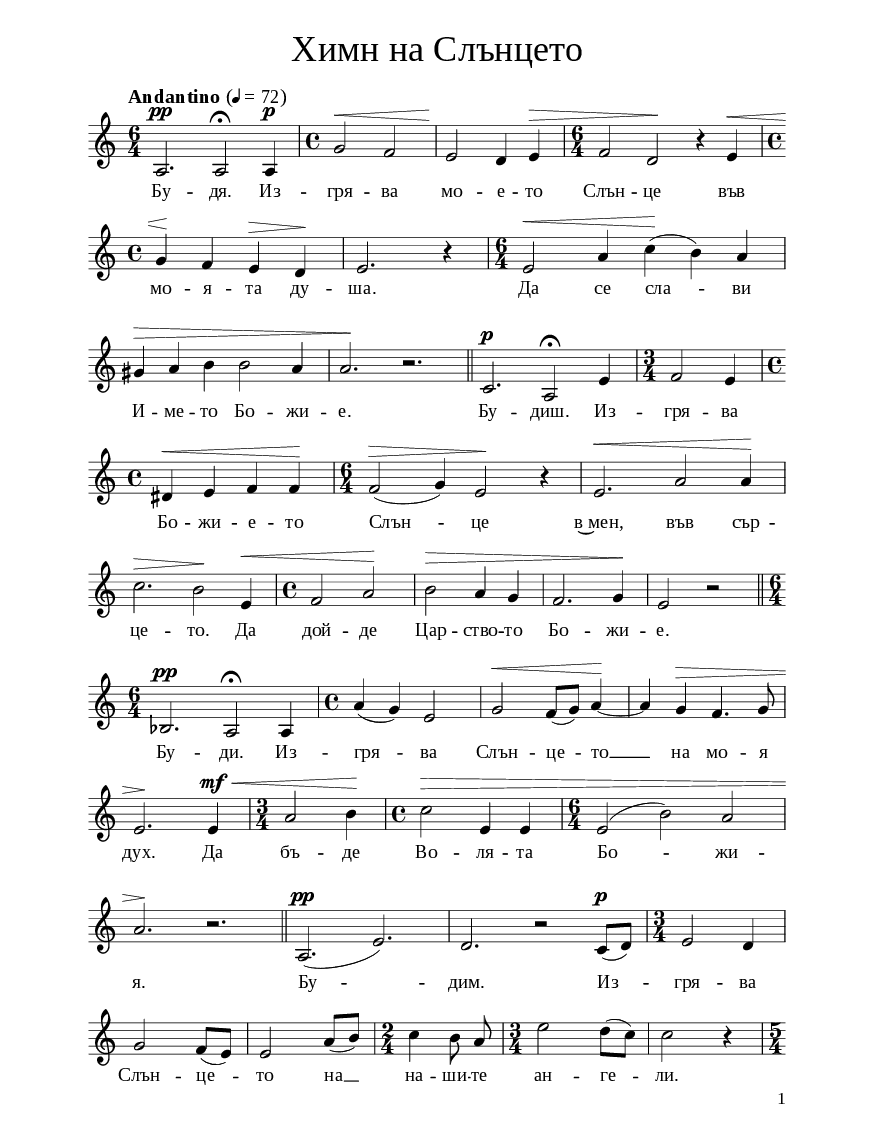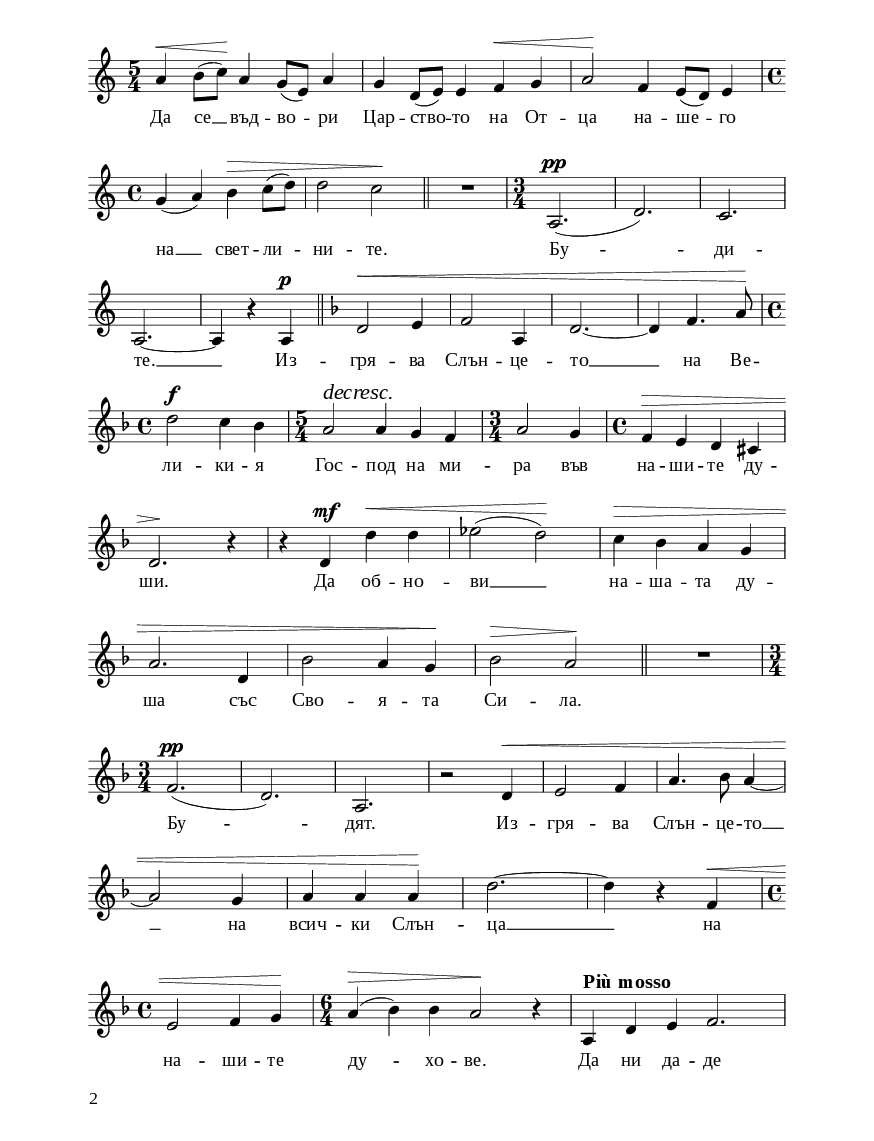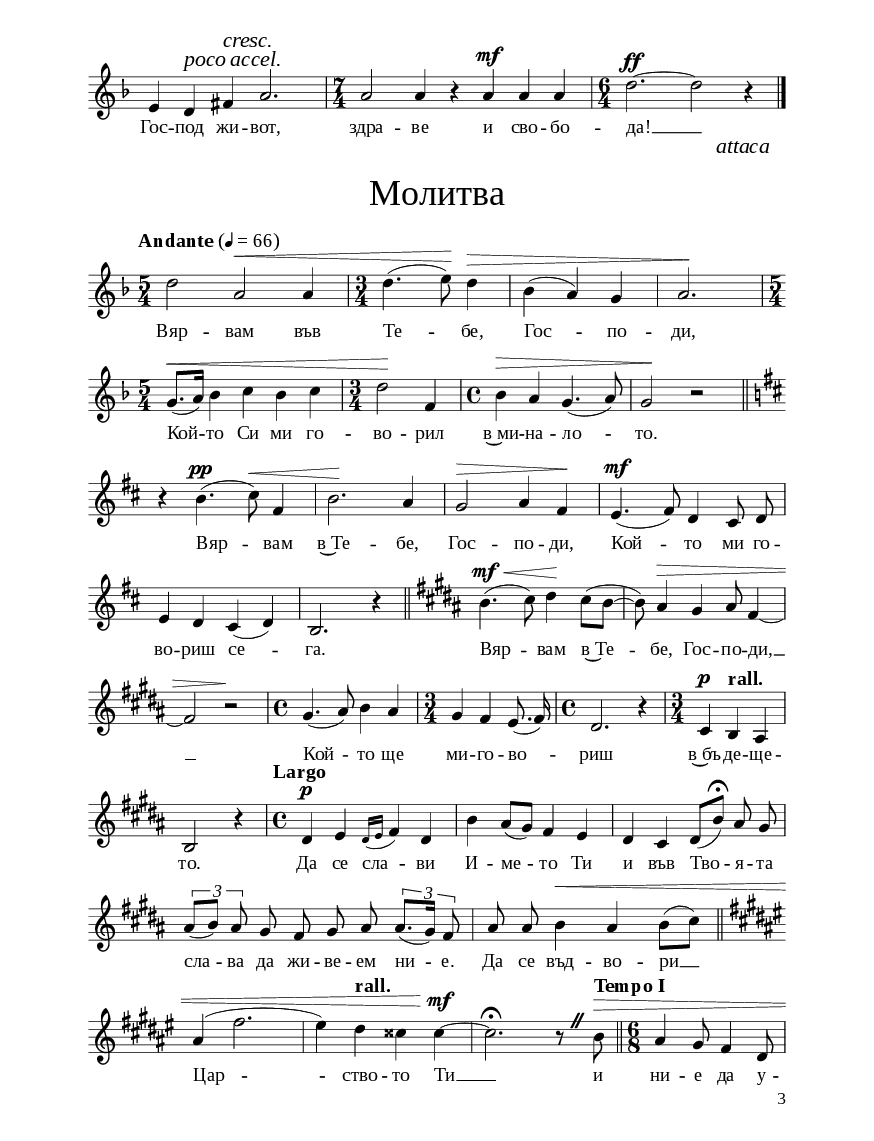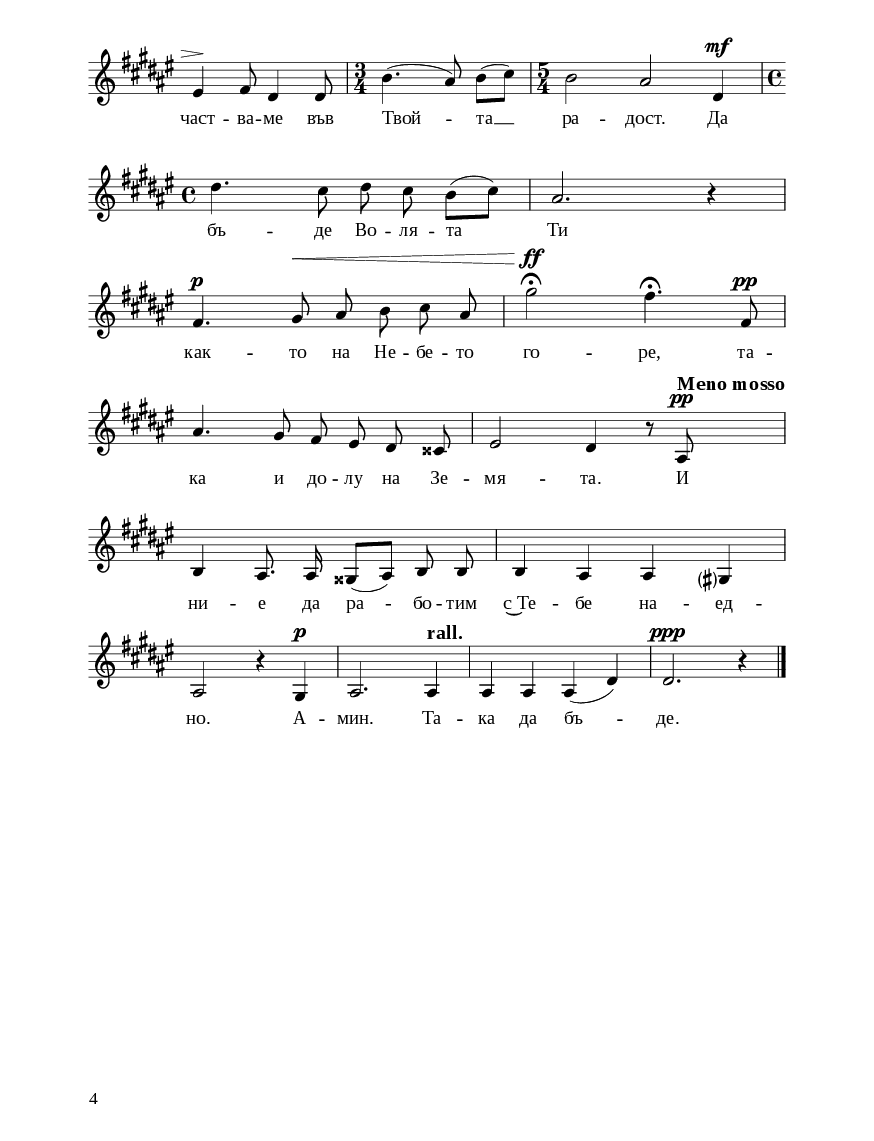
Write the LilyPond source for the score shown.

\version "2.24.3"

% include paper part and global functions
\include "include/globals.ily"

\bookpart {
  \label #'ref202
  \tocItem \markup "Химн на Слънцето"
  \include "include/bookpart-paper.ily"
  \score {
    \layout {
      indent = 0.0\cm % remove first line indentation
      ragged-last = ##f % do spread last line to fill the whole space
      \override Staff.BarLine.thick-thickness = #4 %make the end and repeat bars thiner
      \override Score.VoltaBracket.font-size = #-1.7 % make the repeat number fontsize smaller


      \context {
        \Score
        \omit BarNumber %remove bar numbers
        
        
        \override MetronomeMark.font-size = #1.5 % increase the tempo fontsize
        \override TupletNumber.font-size = #0.4 % increase the triol number

      } % context

      \context {
        % change staff size
        \Staff
        
        
        \override StaffSymbol.thickness = #0.5
        \override BarLine.hair-thickness = #1
        %\override StaffSymbol.ledger-line-thickness = #'(0 . 0)
      }

      \context {
        % adjust space between staff and lyrics and between the two lyric lines
        \Lyrics
        \override VerticalAxisGroup.nonstaff-relatedstaff-spacing = #'((padding . 1))
        \override VerticalAxisGroup.nonstaff-nonstaff-spacing = #'((minimum-distance . 2))
        includeGraceNotes = ##t
      }
    } % layout

    \new Voice \relative c' {
      \clef treble
      \key a \minor
      \time 6/4
      \tempoFunc "Andantino" 4 "72"
      \autoBeamOff
      a2.^\pp  a2 ^\fermata  a4^\p | % 2
      \time 4/4  | % 2
      g'2^\<  f2 | % 3
      e2 \!  d4  e4^\> | % 4
      \time 6/4  | % 4
      f2  d2 \! r4
      \override Hairpin.to-barline = ##f
      \override Hairpin.after-line-breaking = ##t
      e4^\< \break | % 5

      \time 4/4  | % 5
      g4 \! f4  e4^\>  d4  \! | % 6
      e2. r4 | % 7
      \time 6/4  | % 7
      e2^\<  a4  c4 ( \!  b4 )
      a4 \break | % 8
      gis4^\>  a4  b4  b2  a4
      | % 9
      a2. \! r2. \bar "||"
      c,2.^\p  a2 ^\fermata  e'4 | % 11
      \time 3/4  | % 11
      f2  e4 \break | % 12
      \time 4/4  | % 12
      dis4^\<  e4  f4  f4 \! | % 13
      \time 6/4  | % 13
      f2 (^\>  g4 )  e2 \! r4 | % 14
      e2.^\<  a2  a4 \! \break | % 15
      c2.^\>  b2 \! e,4^\< | % 16
      \time 4/4  | % 16
      f2  a2  \! | % 17
      b2^\>  a4  g4 | % 18
      f2.  g4  \! | % 19
      e2 r2 \bar "||"
      \break |
      \time 6/4  |
      bes2.^\pp  a2 ^\fermata  a4 | % 21
      \time 4/4  | % 21
      a'4 (  g4 )  e2 | % 22
      g2^\<  f8 ( [  g8 ) ]  a4 ~ \! | % 23
      a4  g4^\>  f4.  g8 \break | % 24
      e2.  \! e4 \mf ^\< | % 25
      \time 3/4  | % 25
      a2  b4 \! | % 26
      \time 4/4  | % 26
      c2^\>  e,4  e4 | % 27
      \time 6/4  | % 27
      e2 (  b'2 )  a2 \break | % 28
      a2. \! r2. \bar "||"
      a,2. (^\pp  e'2. ) |
      d2. r2  c8 ( [^\p  d8 ) ] | % 31
      \time 3/4  | % 31
      e2  d4  | % 32
      \break g2  f8 ( [  e8 ) ] | % 33
      e2  a8 ( [  b8 ) ] | % 34
      \time 2/4 c4  b8  a8 | % 35
      \time 3/4 e'2  d8 ( [  c8 ) ] | % 36
      c2 r4 \break | % 37
      \time 5/4  | % 37
      a4^\<  b8 ( [  c8 ) ] \!  a4
      g8 ( [  e8 ) ]  a4 | % 38
      g4  d8 ( [  e8 ) ]  e4  f4
      ^\<  g4 | % 39
      a2  \! f4  e8 ( [  d8 ) ]
      e4 \break |
      \time 4/4  |
      g4 (  a4 )  b4^\>  c8 ( [
      d8 ) ] | % 41
      d2  c2 \! \bar "||"
      R1 | % 43
      \time 3/4  | % 43
      a,2.^\pp ( | % 44
      d2. ) | % 45
      c2. \break | % 46
      a2. ~ | % 47
      a4 r4  a4^\p \bar "||"
      \key d \minor | % 48
      d2^\<  e4 | % 49
      f2  a,4 |
      d2. ~ | % 51
      d4  f4.  a8 \! \break | % 52
      \time 4/4  | % 52
      d2^\f  c4  bes4 | % 53
      \time 5/4  | % 53
      a2 ^\markup \italic \huge "decresc."  a4  g4  f4 | % 54
      \time 3/4  | % 54
      a2  g4 | % 55
      \time 4/4  | % 55
      f4^\>  e4  d4  cis4 \break | % 56
      d2.  \! r4 | % 57
      r4  d4 ^\mf  d'4 ^\<  d4 | % 58
      es2 (  d2 ) \! | % 59
      c4  ^\>  bes4  a4  g4
      \break |
      a2.  d,4 | % 61
      bes'2  a4  g4 \! | % 62
      bes2 ^\>  a2 ^\! \bar "||"
      R1 \break | % 64
      \time 3/4  | % 64
      f2.^\pp ( | % 65
      d2. ) | % 66
      a2. |
      r2  d4 ^\< | % 68
      e2  f4 | % 69
      a4.  bes8  a4 ~  | \break

      a2  g4 | % 71
      a4  a4  a4 \! | % 72
      d2. ~  | % 73
      d4 r4  f,4 ^\< \break | % 74
      \time 4/4  | % 74
      e2  f4  g4  \! | % 75
      \time 6/4  | % 75
      a4 ( ^\>  bes4 )  bes4  a2  \!
      r4 | % 76
      \tempo"Più mosso" a,4 d4  e4
      f2. \break | % 77
      e4  d4 ^\markup{ \italic \huge {poco accel.} }
      fis4 ^\markup \italic \huge "cresc."  a2. | % 78
      \time 7/4 a2  a4 r4 a4 ^\mf  a4  a4 | % 79
      \time 6/4 d2. ~ ^\ff  d2 r4 \bar "|."
    }

    \addlyrics {
      Бу -- дя. Из -- гря -- ва мо -- е --
      то Слън -- це във мо -- я -- та ду
      -- ша. Да се сла  -- ви И -- ме --
      то Бо -- жи -- е. Бу -- диш. Из --
      гря -- ва Бо -- жи -- е -- то Слън
      -- це в~мен, във сър -- це --
      то. Да дой -- де Цар -- ство -- то
      Бо -- жи -- е. Бу -- ди. Из -- гря
      -- ва Слън -- це -- то __  на
      мо -- я дух. Да бъ -- де Во -- ля --
      та Бо -- жи -- я. Бу -- дим.
      Из -- гря -- ва Слън -- це --
      то на __ на -- ши -- те ан -- ге
      -- ли. Да се __ въд -- во --
      ри Цар -- ство -- то на От --
      ца на -- ше -- го на __  свет --
      ли -- ни -- те. Бу -- ди -- те. __
      Из -- гря -- ва Слън -- це -- то __
      на Ве -- ли -- ки -- я Гос --
      под на ми -- ра във на -- ши -- те
      ду -- ши. Да об -- но -- ви __  на --
      ша -- та ду -- ша със Сво -- я --
      та Си -- ла. Бу -- дят. Из --
      гря -- ва Слън -- це -- то __ на
      всич -- ки Слън -- ца __ на на --
      ши -- те ду -- хо -- ве. Да ни
      да -- де Гос -- под жи -- вот, здра
      -- вe и сво -- бо -- да! __
    }

    \header {
      title = \titleFunc #'ref_desc_20 "Химн на Слънцето" "Himn na Slănceto"
    }

    \midi{}

  } % score

  \markup \raise #2.8 \override #'(baseline-skip . 2) {
    \column {
      \fill-line \huge \italic { "" "" \concat {"attaca" "   " }}
    }
  }

  \label #'ref204
  \tocItem \markup "Молитва (Вярвам в теб)"
  \include "include/bookpart-paper.ily"
  \score {
    \layout {
      indent = 0.0\cm % remove first line indentation
      ragged-last = ##f % do spread last line to fill the whole space
      \override Staff.BarLine.thick-thickness = #4 %make the end and repeat bars thiner
      \override Score.VoltaBracket.font-size = #-1.7 % make the repeat number fontsize smaller


      \context {
        \Score
        \omit BarNumber %remove bar numbers
        
        
        \override MetronomeMark.font-size = #1.5 % increase the tempo fontsize
        \override TupletNumber.font-size = #0.4 % increase the triol number

      } % context

      \context {
        % change staff size
        \Staff
        
        
        \override StaffSymbol.thickness = #0.5
        \override BarLine.hair-thickness = #1
        %\override StaffSymbol.ledger-line-thickness = #'(0 . 0)
      }

      \context {
        % adjust space between staff and lyrics and between the two lyric lines
        \Lyrics
        \override VerticalAxisGroup.nonstaff-relatedstaff-spacing = #'((padding . 1))
        \override VerticalAxisGroup.nonstaff-nonstaff-spacing = #'((minimum-distance . 2))
        includeGraceNotes = ##t
      }
    } % layout

    \new Voice \relative c' {
      \clef treble
      \key d \minor
      \time 5/4
      \tempoFunc "Andante" 4 "66"
      \autoBeamOff
      \override Hairpin.to-barline = ##f
      \override Hairpin.after-line-breaking = ##t

      d'2  a2^\<
      a4 | % 81
      \time 3/4  | % 81
      d4. (  e8  \! )  d4 ^\> | % 82
      bes4 (  a4 )  g4 | % 83
      a2. \! | \time 5/4 \break % 84

      g8. ( [  ^\<  a16 ) ]  bes4  c4
      bes4  c4 | % 85
      \time 3/4  | % 85
      d2 \!  f,4 | % 86
      \time 4/4 bes4  ^\>  a4  g4. (  a8 ) | % 87
      g2 \! r2 \bar "||" | \break % 88

      \key b \minor | % 88
      r4  b4. ( ^\pp  cis8 ) ^\<  fis,4 | % 89
      b2.  \! a4 |
      g2^\>  a4  fis4  \! | % 91
      e4. ( ^\mf  fis8 )  d4  cis8
      d8 | \break % 92
      e4  d4  cis4 (  d4 ) | % 93
      b2. r4 \bar "||"
      | % 94
      \key b \major | % 94
      b'4. (^\mf ^\<  cis8 )  dis4 \!
      cis8 ( [  b8 ~ ] | % 95
      b8 )  ais4 ^\>  gis4  ais8
      fis4 ~ | \break % 96
      fis2 r2 \! | % 97
      \time 4/4 gis4. (  ais8 )  b4  ais4 | % 98
      \time 3/4 gis4  fis4  e8. (  fis16 ) | % 99
      \time 4/4 dis2. r4  |
      \time 3/4  |
      cis4 ^\p  \tempo "rall. " b4 ais4 | \break % 101
      b2 r4 | % 102
      \time 4/4  | % 102
      \tempo"Largo" dis4^\p  e4 \grace {
        dis16 ( [  e16 ]
      }
      fis4 )  dis4
      | % 103
      b'4  ais8 ( [  gis8 ) ]  fis4
      e4 | % 104
      dis4  cis4  dis8 ( [  b'8 )
      ^\fermata ]  ais8  gis8 \break | % 105
      \times 2/3  {
        ais8 ( [  b8 )]  ais8
      }
      gis8  fis8  gis8  ais8
      \times 2/3  {
        ais8. ( [  gis16 )  ] fis8
      }
      | % 106
      ais8  ais8  b4 ^\<  ais4
      b8 ( [  cis8 ) ] \bar "||"
      | % 107
      \key dis \minor | \break % 107
      ais4 (  fis'2. | % 108
      eis4 )  \tempo"rall." dis4
      cisis4  cisis4 ~
      ^\mf | % 109
      cisis2. ^\fermata r8 \caesura \tempo"Tempo I" b8
      ^\> | \bar "||"
      \time 6/8  |
      ais4  gis8  fis4  dis8 \break | % 111
      eis4  \! fis8 \!  dis4  dis8 | % 112
      \time 3/4  | % 112
      b'4. (  ais8 )  b8 ( [  cis8
      ) ] | % 113
      \time 5/4  | % 113
      b2  ais2  dis,4 ^\mf | \break % 114
      \time 4/4  | % 114
      dis'4.  cis8  dis8
      cis8   b8 ( [  cis8 ) ] | % 115
      ais2. r4 \break  | % 116
      fis4. ^\p  gis8 ^\<  ais8   b8
      cis8  ais8  | % 117
      gis'2 ^\fermata \! ^\ff  fis4. ^\fermata
      fis,8 ^\pp | \break % 118
      ais4.  gis8  fis8 eis8
      dis8  cisis8  | % 119
      eis2  dis4 r8  \tempo "Meno mosso" ais8^\pp


      | \break
      b4  ais8.  ais16  gisis8 ( [
      ais8 ) ]  b8  b8 | % 121
      b4  ais4  ais4  gis?4 \break | % 122
      ais2 r4  gis4 ^\p | % 123
      ais2.  \tempo "rall." ais4 |
      ais4 ais4 ais4 ( dis4 ) | % 124
      dis2. \! ^\ppp r4 \bar "|."


    }
    \addlyrics {
      Вяр --
      вам във Те -- бе, Гос -- по
      -- ди, Кой -- то Си ми го -- во
      -- рил в~ми -- на -- ло -- то. Вяр -- вам в~Те -- бе, Гос -- по
      -- ди, Кой -- то ми го -- во --
      риш се -- га. Вяр -- вам
      в~Те -- бе, Гос -- по -- ди, __
      Кой -- то ще ми -- го -- во
      -- риш в~бъ -- де -- ще -- то. Да
      се  сла -- ви И -- ме --
      то Ти и във Тво -- я -- та
      сла -- ва да жи -- ве -- ем ни
      -- е. Да се въд -- во -- ри __
      Цар -- ство -- то Ти __
      и ни -- е да у -- част -- ва -- ме
      във Твой -- та __ ра -- дост.
      Да бъ -- де Во -- ля -- та Ти
      как -- то на Не -- бе -- то го --
      ре, та -- ка и до -- лу на Зе --
      мя -- та. И ни -- е да ра -- бо
      -- тим с~Те -- бе на -- ед -- но. А
      -- мин. Та -- ка да бъ -- де.}

      \header {
        title = \titleFunc #'ref_desc_18 "Молитва" "Molitva"
      }

      \midi{}

    } % score


  } % bookpart

  % Più mosso
  %
